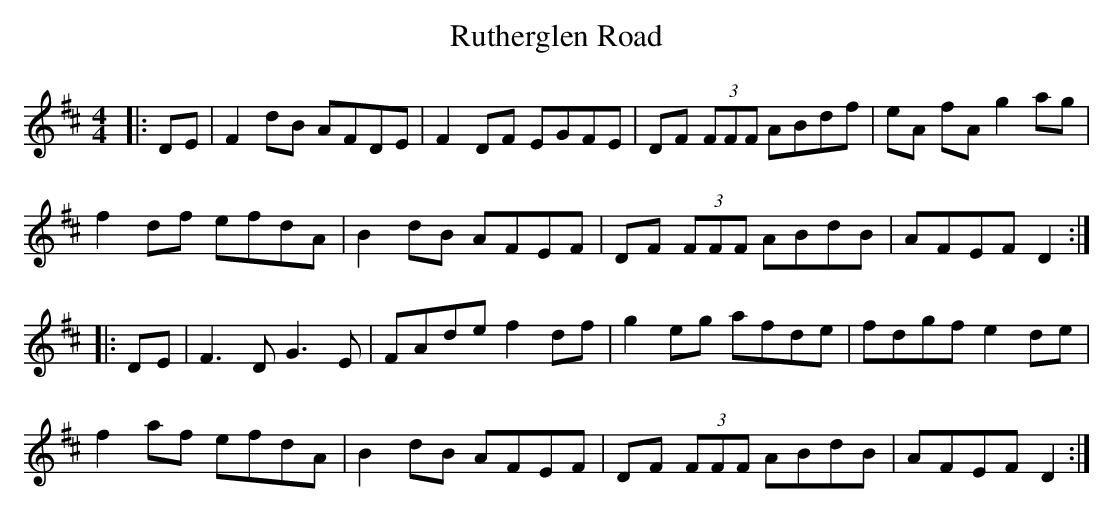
X:1
T: Rutherglen Road
M: 4/4
L: 1/8
K: Dmaj
|:DE|F2dB AFDE|F2DF EGFE|DF (3FFF ABdf|eA fA g2 ag|
f2df efdA|B2dB AFEF|DF (3FFF ABdB|AFEF D2:|
|:DE|F3D G3E|FAde f2df|g2eg afde|fdgf e2de|
f2af efdA|B2dB AFEF|DF (3FFF ABdB|AFEF D2:|
